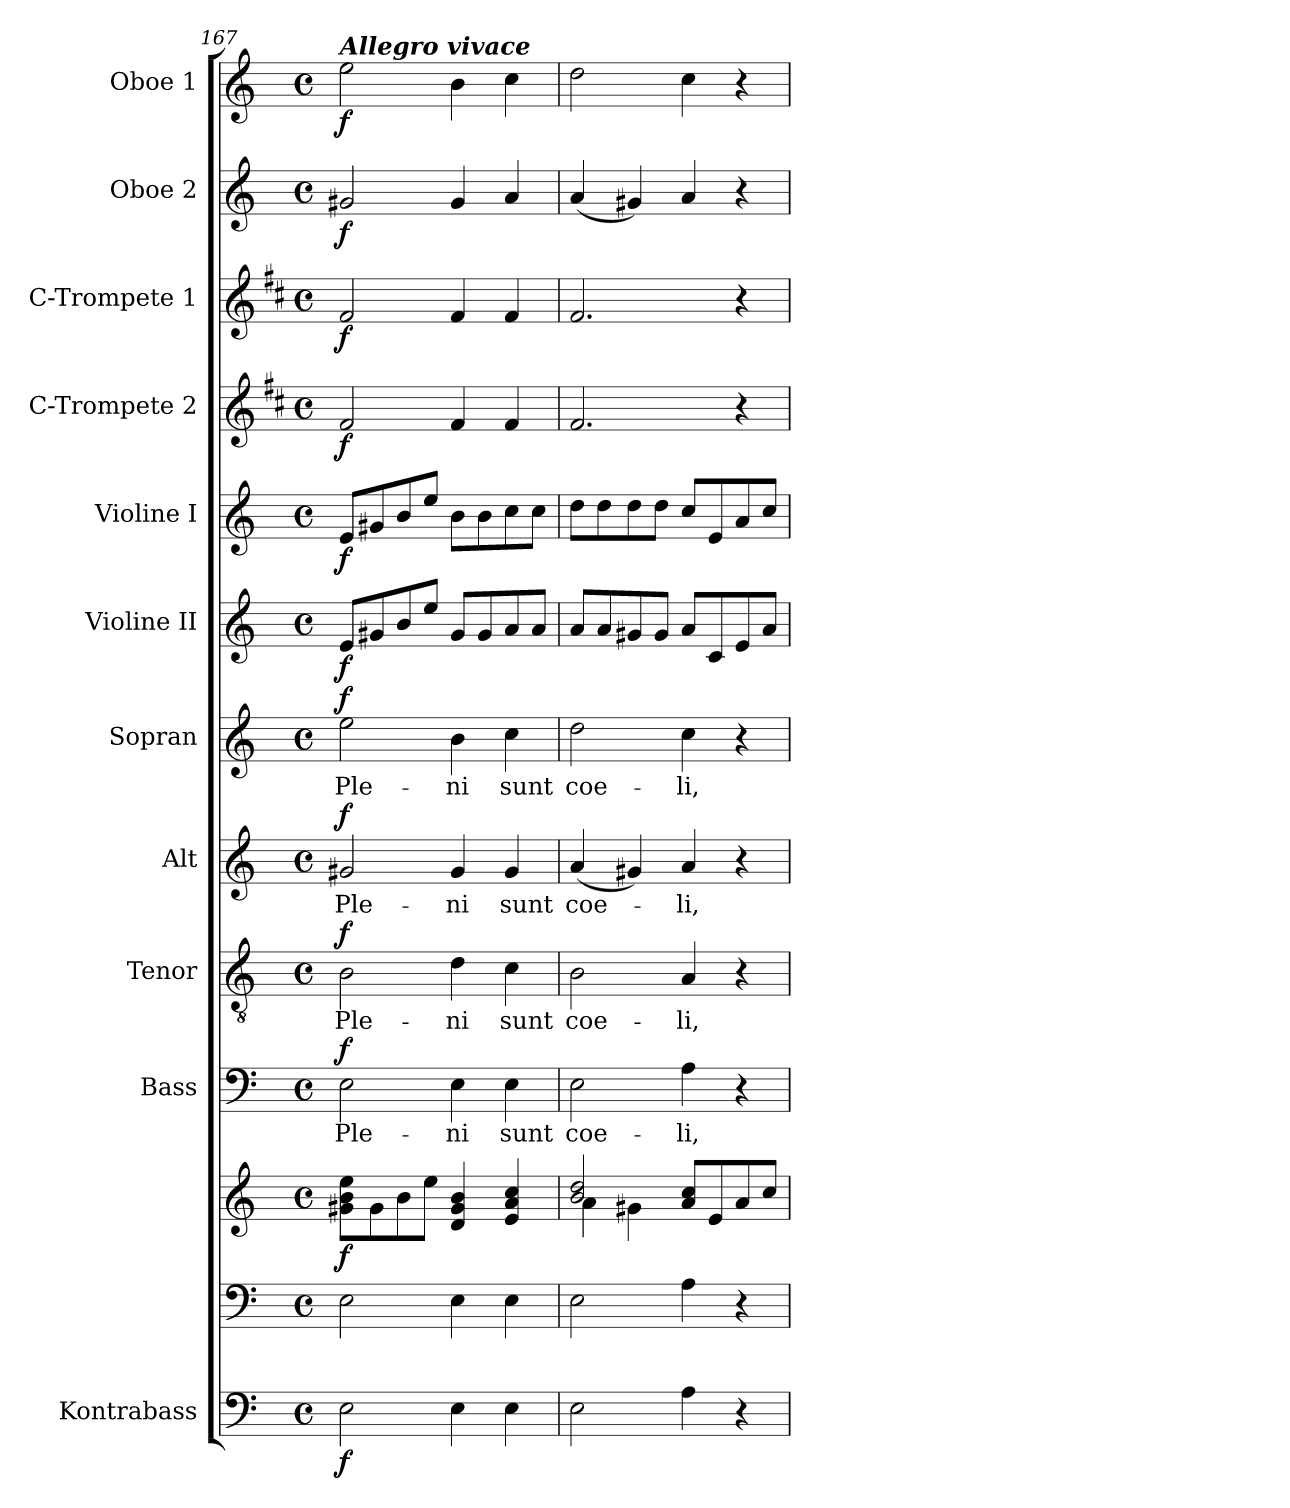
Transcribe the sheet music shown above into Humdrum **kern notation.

**kern	**dynam	**kern	**kern	**dynam	**kern	**text	**dynam	**kern	**text	**dynam	**kern	**text	**dynam	**kern	**text	**dynam	**kern	**dynam	**kern	**dynam	**kern	**dynam	**kern	**dynam	**kern	**dynam	**kern	**dynam
*part12	*part12	*part11	*part11	*part11	*part10	*part10	*part10	*part9	*part9	*part9	*part8	*part8	*part8	*part7	*part7	*part7	*part6	*part6	*part5	*part5	*part4	*part4	*part3	*part3	*part2	*part2	*part1	*part1
*staff13	*staff13	*staff12	*staff11	*staff11/12	*staff10	*staff10	*staff10	*staff9	*staff9	*staff9	*staff8	*staff8	*staff8	*staff7	*staff7	*staff7	*staff6	*staff6	*staff5	*staff5	*staff4	*staff4	*staff3	*staff3	*staff2	*staff2	*staff1	*staff1
*I"Kontrabass	*	*	*	*	*I"Bass	*	*	*I"Tenor	*	*	*I"Alt	*	*	*I"Sopran	*	*	*I"Violine II	*	*I"Violine I	*	*I"C-Trompete 2	*	*I"C-Trompete 1	*	*I"Oboe 2	*	*I"Oboe 1	*
*I'Kb.	*	*	*	*	*I'B.	*	*	*I'T.	*	*	*I'A.	*	*	*I'S.	*	*	*I'Vl. II	*	*I'Vl. I	*	*I'C Trp. 2	*	*I'C Trp. 1	*	*I'Ob. 2	*	*I'Ob. 1	*
*clefF4	*	*clefF4	*clefG2	*	*clefF4	*	*	*clefGv2	*	*	*clefG2	*	*	*clefG2	*	*	*clefG2	*	*clefG2	*	*clefG2	*	*clefG2	*	*clefG2	*	*clefG2	*
*ITrd7c12	*	*	*	*	*	*	*	*	*	*	*	*	*	*	*	*	*	*	*	*	*ITrd1c2	*	*ITrd1c2	*	*	*	*	*
*k[]	*	*k[]	*k[]	*	*k[]	*	*	*k[]	*	*	*k[]	*	*	*k[]	*	*	*k[]	*	*k[]	*	*k[]	*	*k[]	*	*k[]	*	*k[]	*
*C:	*	*C:	*C:	*	*C:	*	*	*C:	*	*	*C:	*	*	*C:	*	*	*C:	*	*C:	*	*C:	*	*C:	*	*C:	*	*C:	*
*M4/4	*	*M4/4	*M4/4	*	*M4/4	*	*	*M4/4	*	*	*M4/4	*	*	*M4/4	*	*	*M4/4	*	*M4/4	*	*M4/4	*	*M4/4	*	*M4/4	*	*M4/4	*
*met(c)	*	*met(c)	*met(c)	*	*met(c)	*	*	*met(c)	*	*	*met(c)	*	*	*met(c)	*	*	*met(c)	*	*met(c)	*	*met(c)	*	*met(c)	*	*met(c)	*	*met(c)	*
=167	=167	=167	=167	=167	=167	=167	=167	=167	=167	=167	=167	=167	=167	=167	=167	=167	=167	=167	=167	=167	=167	=167	=167	=167	=167	=167	=167	=167
!	!	!	!	!	!	!	!	!	!	!	!	!	!	!	!	!	!	!	!	!	!	!	!	!	!	!	!LO:TX:a:Bi:t=Allegro vivace	!
!	!LO:DY:b	!	!	!LO:DY:b	!	!LO:LY:b	!LO:DY:a	!	!LO:LY:b	!LO:DY:a	!	!LO:LY:b	!LO:DY:a	!	!LO:LY:b	!LO:DY:a	!	!LO:DY:b	!	!LO:DY:b	!	!LO:DY:b	!	!LO:DY:b	!	!LO:DY:b	!	!LO:DY:b
2EE\	f	2E\	8g#X\ 8b\ 8ee\L	f	2E\	Ple-	f	2B\	Ple-	f	2g#X/	Ple-	f	2ee\	Ple-	f	8e/L	f	8e/L	f	2e/	f	2e/	f	2g#X/	f	2ee\	f
.	.	.	8g#\	.	.	.	.	.	.	.	.	.	.	.	.	.	8g#X/	.	8g#X/	.	.	.	.	.	.	.	.	.
.	.	.	8b\	.	.	.	.	.	.	.	.	.	.	.	.	.	8b/	.	8b/	.	.	.	.	.	.	.	.	.
.	.	.	8ee\J	.	.	.	.	.	.	.	.	.	.	.	.	.	8ee/J	.	8ee/J	.	.	.	.	.	.	.	.	.
!	!	!	!	!	!	!LO:LY:b	!	!	!LO:LY:b	!	!	!LO:LY:b	!	!	!LO:LY:b	!	!	!	!	!	!	!	!	!	!	!	!	!
4EE\	.	4E\	4d/ 4g#/ 4b/	.	4E\	-ni	.	4d\	-ni	.	4g#/	-ni	.	4b\	-ni	.	8g#/L	.	8b\L	.	4e/	.	4e/	.	4g#/	.	4b\	.
.	.	.	.	.	.	.	.	.	.	.	.	.	.	.	.	.	8g#/	.	8b\	.	.	.	.	.	.	.	.	.
!	!	!	!	!	!	!LO:LY:b	!	!	!LO:LY:b	!	!	!LO:LY:b	!	!	!LO:LY:b	!	!	!	!	!	!	!	!	!	!	!	!	!
4EE\	.	4E\	4e/ 4a/ 4cc/	.	4E\	sunt	.	4c\	sunt	.	4g#/	sunt	.	4cc\	sunt	.	8a/	.	8cc\	.	4e/	.	4e/	.	4a/	.	4cc\	.
.	.	.	.	.	.	.	.	.	.	.	.	.	.	.	.	.	8a/J	.	8cc\J	.	.	.	.	.	.	.	.	.
=168	=168	=168	=168	=168	=168	=168	=168	=168	=168	=168	=168	=168	=168	=168	=168	=168	=168	=168	=168	=168	=168	=168	=168	=168	=168	=168	=168	=168
*	*	*	*^	*	*	*	*	*	*	*	*	*	*	*	*	*	*	*	*	*	*	*	*	*	*	*	*	*
!	!	!	!	!	!	!	!LO:LY:b	!	!	!LO:LY:b	!	!	!LO:LY:b	!	!	!LO:LY:b	!	!	!	!	!	!	!	!	!	!	!	!	!
2EE\	.	2E\	2b/ 2dd/	4a\	.	2E\	coe-	.	2B\	coe-	.	(<4a/	coe-	.	2dd\	coe-	.	8a/L	.	8dd\L	.	2.e/	.	2.e/	.	(<4a/	.	2dd\	.
.	.	.	.	.	.	.	.	.	.	.	.	.	.	.	.	.	.	8a/	.	8dd\	.	.	.	.	.	.	.	.	.
.	.	.	.	4g#X\	.	.	.	.	.	.	.	4g#X/)	.	.	.	.	.	8g#X/	.	8dd\	.	.	.	.	.	4g#X/)	.	.	.
.	.	.	.	.	.	.	.	.	.	.	.	.	.	.	.	.	.	8g#/J	.	8dd\J	.	.	.	.	.	.	.	.	.
!	!	!	!	!	!	!	!LO:LY:b	!	!	!LO:LY:b	!	!	!LO:LY:b	!	!	!LO:LY:b	!	!	!	!	!	!	!	!	!	!	!	!	!
4AA\	.	4A\	8a/ 8cc/L	2ryy	.	4A\	-li,	.	4A/	-li,	.	4a/	-li,	.	4cc\	-li,	.	8a/L	.	8cc/L	.	.	.	.	.	4a/	.	4cc\	.
.	.	.	8e/	.	.	.	.	.	.	.	.	.	.	.	.	.	.	8c/	.	8e/	.	.	.	.	.	.	.	.	.
4r	.	4r	8a/	.	.	4r	.	.	4r	.	.	4r	.	.	4r	.	.	8e/	.	8a/	.	4r	.	4r	.	4r	.	4r	.
.	.	.	8cc/J	.	.	.	.	.	.	.	.	.	.	.	.	.	.	8a/J	.	8cc/J	.	.	.	.	.	.	.	.	.
*	*	*	*v	*v	*	*	*	*	*	*	*	*	*	*	*	*	*	*	*	*	*	*	*	*	*	*	*	*	*
=	=	=	=	=	=	=	=	=	=	=	=	=	=	=	=	=	=	=	=	=	=	=	=	=	=	=	=	=
*-	*-	*-	*-	*-	*-	*-	*-	*-	*-	*-	*-	*-	*-	*-	*-	*-	*-	*-	*-	*-	*-	*-	*-	*-	*-	*-	*-	*-
